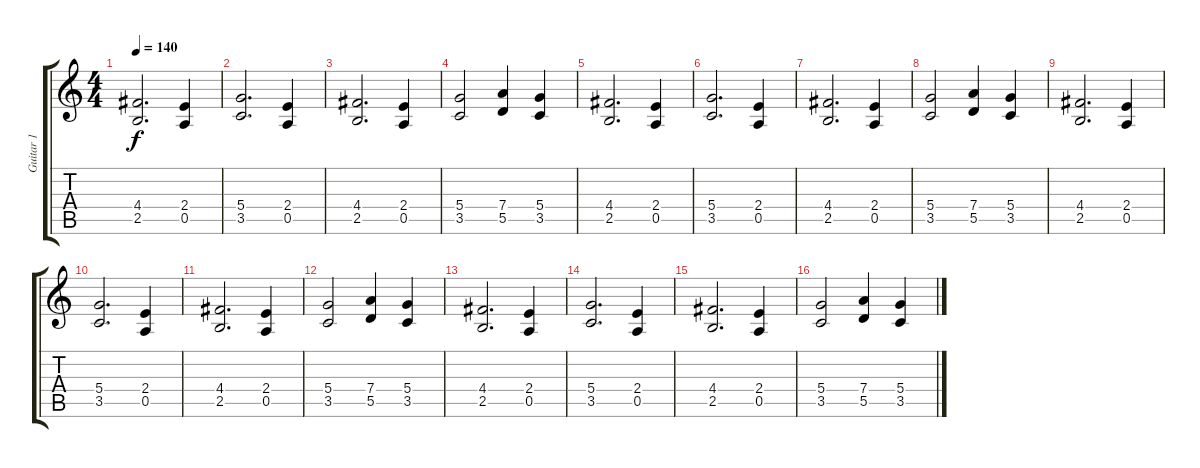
\track ("Guitar 1" "Guitar 1") {instrument distortionguitar}
\staff {score tabs}
\tuning (E4 B3 G3 D3 A2 E2) {hide}
\ts (4 4)
\tempo 140
\clef g2
\ks c
(4.4 2.5).2{d dy f} (2.4 0.5).4 |
(5.4 3.5).2{d} (2.4 0.5).4 |
(4.4 2.5).2{d} (2.4 0.5).4 |
(5.4 3.5).2 (7.4 5.5).4 (5.4 3.5).4 |
(4.4 2.5).2{d} (2.4 0.5).4 |
(5.4 3.5).2{d} (2.4 0.5).4 |
(4.4 2.5).2{d} (2.4 0.5).4 |
(5.4 3.5).2 (7.4 5.5).4 (5.4 3.5).4 |
(4.4 2.5).2{d} (2.4 0.5).4 |
(5.4 3.5).2{d} (2.4 0.5).4 |
(4.4 2.5).2{d} (2.4 0.5).4 |
(5.4 3.5).2 (7.4 5.5).4 (5.4 3.5).4 |
(4.4 2.5).2{d} (2.4 0.5).4 |
(5.4 3.5).2{d} (2.4 0.5).4 |
(4.4 2.5).2{d} (2.4 0.5).4 |
(5.4 3.5).2 (7.4 5.5).4 (5.4 3.5).4
